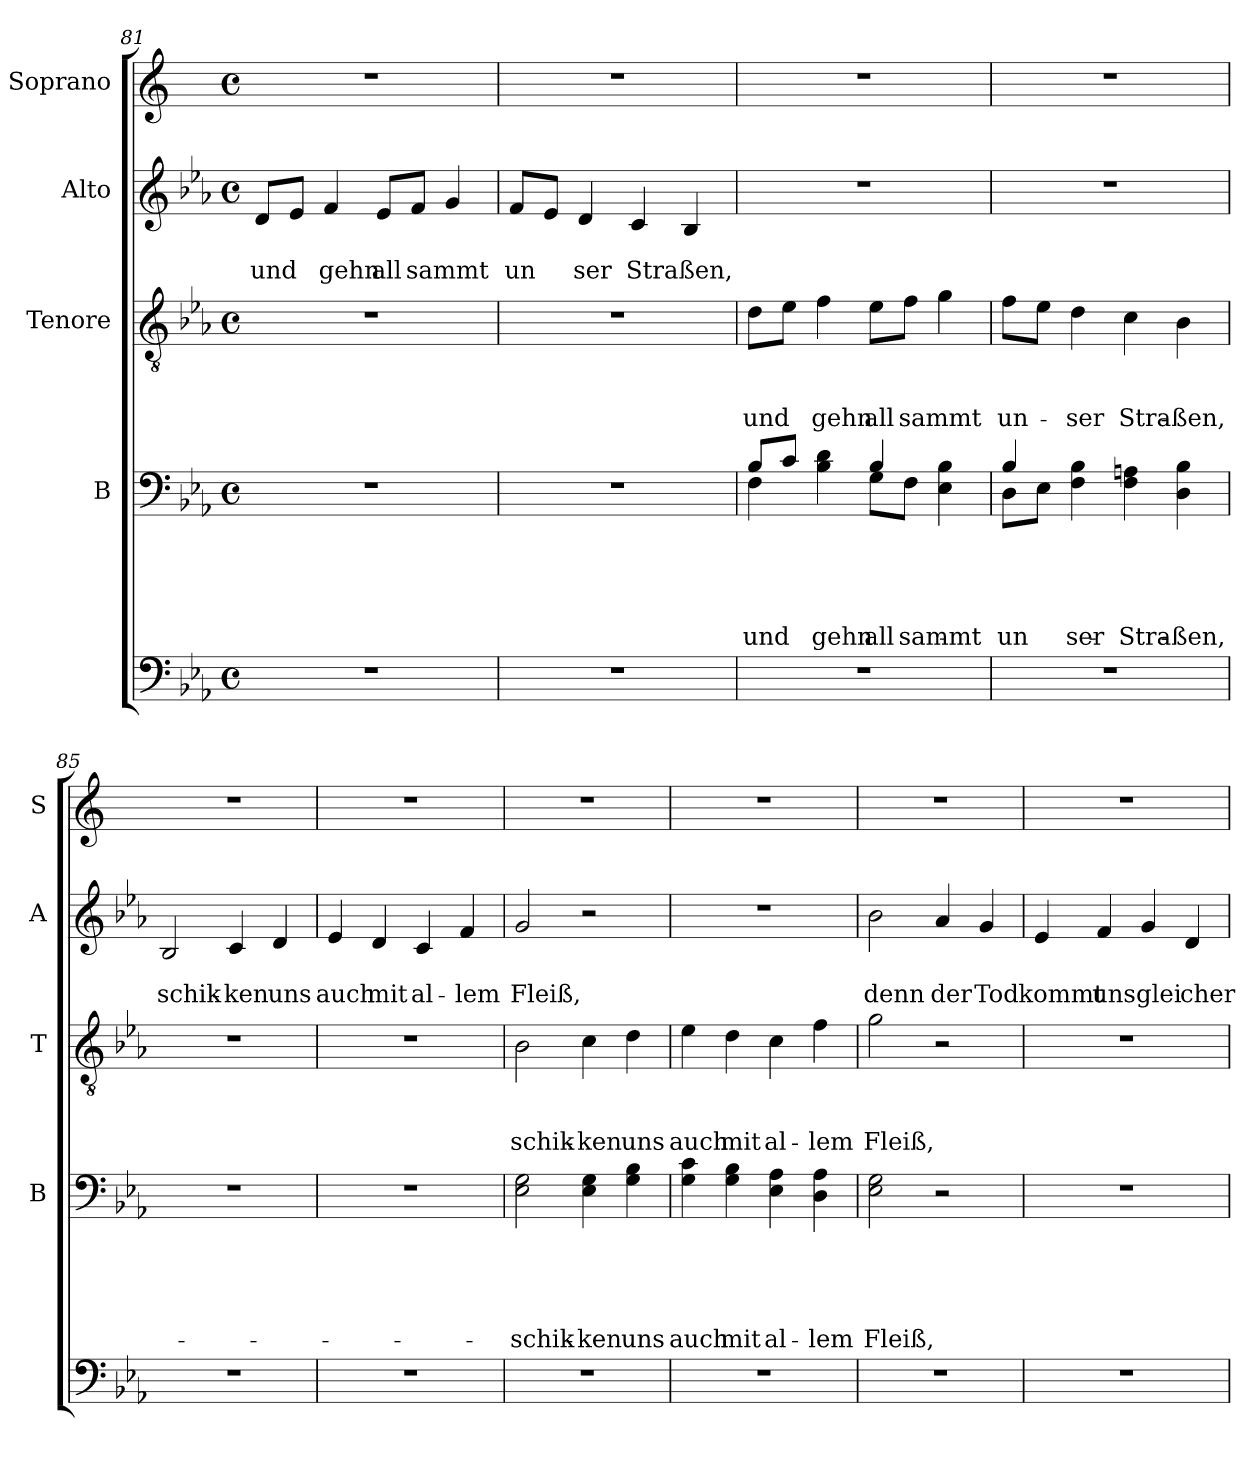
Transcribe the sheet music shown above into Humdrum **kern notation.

**kern	**kern	**text	**text	**text	**text	**text	**kern	**text	**text	**text	**kern	**text	**text	**kern
*part5	*part4	*part4	*part4	*part4	*part4	*part4	*part3	*part3	*part3	*part3	*part2	*part2	*part2	*part1
*staff5	*staff4	*staff4	*staff4	*staff4	*staff4	*staff4	*staff3	*staff3	*staff3	*staff3	*staff2	*staff2	*staff2	*staff1
*	*I"B	*	*	*	*	*	*I"Tenore	*	*	*	*I"Alto	*	*	*I"Soprano
*	*I'B	*	*	*	*	*	*I'T	*	*	*	*I'A	*	*	*I'S
*clefF4	*clefF4	*	*	*	*	*	*clefGv2	*	*	*	*clefG2	*	*	*clefG2
*k[b-e-a-]	*k[b-e-a-]	*	*	*	*	*	*k[b-e-a-]	*	*	*	*k[b-e-a-]	*	*	*k[]
*E-:	*E-:	*	*	*	*	*	*E-:	*	*	*	*E-:	*	*	*C:
*M4/4	*M4/4	*	*	*	*	*	*M4/4	*	*	*	*M4/4	*	*	*M4/4
*met(c)	*met(c)	*	*	*	*	*	*met(c)	*	*	*	*met(c)	*	*	*met(c)
=81	=81	=81	=81	=81	=81	=81	=81	=81	=81	=81	=81	=81	=81	=81
!	!	!	!	!	!	!	!	!	!	!	!	!	!LO:LY:b	!
1r	1r	.	.	.	.	.	1r	.	.	.	8d/L	.	und	1r
.	.	.	.	.	.	.	.	.	.	.	8e-/J	.	.	.
!	!	!	!	!	!	!	!	!	!	!	!	!	!LO:LY:b	!
.	.	.	.	.	.	.	.	.	.	.	4f/	.	gehn	.
!	!	!	!	!	!	!	!	!	!	!	!	!	!LO:LY:b	!
.	.	.	.	.	.	.	.	.	.	.	8e-/L	.	all	.
!	!	!	!	!	!	!	!	!	!	!	!	!	!LO:LY:b	!
.	.	.	.	.	.	.	.	.	.	.	8f/J	.	sammt	.
.	.	.	.	.	.	.	.	.	.	.	4g/	.	.	.
=82	=82	=82	=82	=82	=82	=82	=82	=82	=82	=82	=82	=82	=82	=82
!	!	!	!	!	!	!	!	!	!	!	!	!	!LO:LY:b	!
1r	1r	.	.	.	.	.	1r	.	.	.	8f/L	.	un	1r
.	.	.	.	.	.	.	.	.	.	.	8e-/J	.	.	.
!	!	!	!	!	!	!	!	!	!	!	!	!	!LO:LY:b	!
.	.	.	.	.	.	.	.	.	.	.	4d/	.	ser	.
!	!	!	!	!	!	!	!	!	!	!	!	!	!LO:LY:b	!
.	.	.	.	.	.	.	.	.	.	.	4c/	.	Stra	.
!	!	!	!	!	!	!	!	!	!	!	!	!	!LO:LY:b	!
.	.	.	.	.	.	.	.	.	.	.	4B-/	.	ßen,	.
=83	=83	=83	=83	=83	=83	=83	=83	=83	=83	=83	=83	=83	=83	=83
*	*^	*	*	*	*	*	*	*	*	*	*	*	*	*
!	!	!	!	!	!	!	!LO:LY:b	!	!	!	!LO:LY:b	!	!	!	!
1r	8B-/L	4F\	.	.	.	.	-und	8d\L	.	.	und	1r	.	.	1r
.	8c/J	.	.	.	.	.	.	8e-\J	.	.	.	.	.	.	.
!	!	!	!	!	!	!	!LO:LY:b	!	!	!	!LO:LY:b	!	!	!	!
.	4ryy	4B-\ 4d\	.	.	.	.	gehn	4f\	.	.	gehn	.	.	.	.
!	!	!	!	!	!	!	!LO:LY:b	!	!	!	!LO:LY:b	!	!	!	!
.	4B-/	8G\L	.	.	.	.	all-	8e-\L	.	.	all	.	.	.	.
!	!	!	!	!	!	!	!LO:LY:b	!	!	!	!LO:LY:b	!	!	!	!
.	.	8F\J	.	.	.	.	sammt	8f\J	.	.	sammt	.	.	.	.
.	4ryy	4E-\ 4B-\	.	.	.	.	.	4g\	.	.	.	.	.	.	.
!!LO:LB:g=z
=84	=84	=84	=84	=84	=84	=84	=84	=84	=84	=84	=84	=84	=84	=84	=84
!	!	!	!	!	!	!	!LO:LY:b	!	!	!	!LO:LY:b	!	!	!	!
1r	4B-/	8D\L	.	.	.	.	un-	8f\L	.	.	un-	1r	.	.	1r
.	.	8E-\J	.	.	.	.	.	8e-\J	.	.	.	.	.	.	.
!	!	!	!	!	!	!	!LO:LY:b	!	!	!	!LO:LY:b	!	!	!	!
.	2.ryy	4F\ 4B-\	.	.	.	.	-ser	4d\	.	.	-ser	.	.	.	.
!	!	!	!	!	!	!	!LO:LY:b	!	!	!	!LO:LY:b	!	!	!	!
.	.	4F\ 4An\	.	.	.	.	Stra-	4c\	.	.	Stra-	.	.	.	.
!	!	!	!	!	!	!	!LO:LY:b	!	!	!	!LO:LY:b	!	!	!	!
.	.	4D\ 4B-\	.	.	.	.	-ßen,	4B-\	.	.	-ßen,	.	.	.	.
=85	=85	=85	=85	=85	=85	=85	=85	=85	=85	=85	=85	=85	=85	=85	=85
!	!	!	!	!	!	!	!	!	!	!	!	!	!	!LO:LY:b	!
*	*v	*v	*	*	*	*	*	*	*	*	*	*	*	*	*
1r	1r	.	.	.	.	.	1r	.	.	.	2B-/	.	schik-	1r
!	!	!	!	!	!	!	!	!	!	!	!	!	!LO:LY:b	!
.	.	.	.	.	.	.	.	.	.	.	4c/	.	-ken	.
!	!	!	!	!	!	!	!	!	!	!	!	!	!LO:LY:b	!
.	.	.	.	.	.	.	.	.	.	.	4d/	.	uns	.
=86	=86	=86	=86	=86	=86	=86	=86	=86	=86	=86	=86	=86	=86	=86
!	!	!	!	!	!	!	!	!	!	!	!	!	!LO:LY:b	!
1r	1r	.	.	.	.	.	1r	.	.	.	4e-/	.	auch	1r
!	!	!	!	!	!	!	!	!	!	!	!	!	!LO:LY:b	!
.	.	.	.	.	.	.	.	.	.	.	4d/	.	mit	.
!	!	!	!	!	!	!	!	!	!	!	!	!	!LO:LY:b	!
.	.	.	.	.	.	.	.	.	.	.	4c/	.	al-	.
!	!	!	!	!	!	!	!	!	!	!	!	!	!LO:LY:b	!
.	.	.	.	.	.	.	.	.	.	.	4f/	.	-lem	.
=87	=87	=87	=87	=87	=87	=87	=87	=87	=87	=87	=87	=87	=87	=87
!	!	!	!	!	!	!LO:LY:b	!	!	!	!LO:LY:b	!	!	!LO:LY:b	!
1r	2E-\ 2G\	.	.	.	.	schik-	2B-\	.	.	schik-	2g/	.	Fleiß,	1r
!	!	!	!	!	!	!LO:LY:b	!	!	!	!LO:LY:b	!	!	!	!
.	4E-\ 4G\	.	.	.	.	-ken	4c\	.	.	-ken	2r	.	.	.
!	!	!	!	!	!	!LO:LY:b	!	!	!	!LO:LY:b	!	!	!	!
.	4G\ 4B-\	.	.	.	.	uns	4d\	.	.	uns	.	.	.	.
=88	=88	=88	=88	=88	=88	=88	=88	=88	=88	=88	=88	=88	=88	=88
!	!	!	!	!	!	!LO:LY:b	!	!	!	!LO:LY:b	!	!	!	!
1r	4G\ 4c\	.	.	.	.	auch	4e-\	.	.	auch	1r	.	.	1r
!	!	!	!	!	!	!LO:LY:b	!	!	!	!LO:LY:b	!	!	!	!
.	4G\ 4B-\	.	.	.	.	mit	4d\	.	.	mit	.	.	.	.
!	!	!	!	!	!	!LO:LY:b	!	!	!	!LO:LY:b	!	!	!	!
.	4E-\ 4A-\	.	.	.	.	al-	4c\	.	.	al-	.	.	.	.
!	!	!	!	!	!	!LO:LY:b	!	!	!	!LO:LY:b	!	!	!	!
.	4D\ 4A-\	.	.	.	.	-lem	4f\	.	.	-lem	.	.	.	.
!!LO:LB:g=z
=89	=89	=89	=89	=89	=89	=89	=89	=89	=89	=89	=89	=89	=89	=89
!	!	!	!	!	!	!LO:LY:b	!	!	!	!LO:LY:b	!	!	!LO:LY:b	!
1r	2E-\ 2G\	.	.	.	.	Fleiß,	2g\	.	.	Fleiß,	2b-\	.	denn	1r
!	!	!	!	!	!	!	!	!	!	!	!	!	!LO:LY:b	!
.	2r	.	.	.	.	.	2r	.	.	.	4a-/	.	der	.
!	!	!	!	!	!	!	!	!	!	!	!	!	!LO:LY:b	!
.	.	.	.	.	.	.	.	.	.	.	4g/	.	Tod	.
=90	=90	=90	=90	=90	=90	=90	=90	=90	=90	=90	=90	=90	=90	=90
!	!	!	!	!	!	!	!	!	!	!	!	!	!LO:LY:b	!
1r	1r	.	.	.	.	.	1r	.	.	.	4e-/	.	kommt	1r
!	!	!	!	!	!	!	!	!	!	!	!	!	!LO:LY:b	!
.	.	.	.	.	.	.	.	.	.	.	4f/	.	uns	.
!	!	!	!	!	!	!	!	!	!	!	!	!	!LO:LY:b	!
.	.	.	.	.	.	.	.	.	.	.	4g/	.	glei	.
!	!	!	!	!	!	!	!	!	!	!	!	!	!LO:LY:b	!
.	.	.	.	.	.	.	.	.	.	.	4d/	.	cher	.
=	=	=	=	=	=	=	=	=	=	=	=	=	=	=
*-	*-	*-	*-	*-	*-	*-	*-	*-	*-	*-	*-	*-	*-	*-
